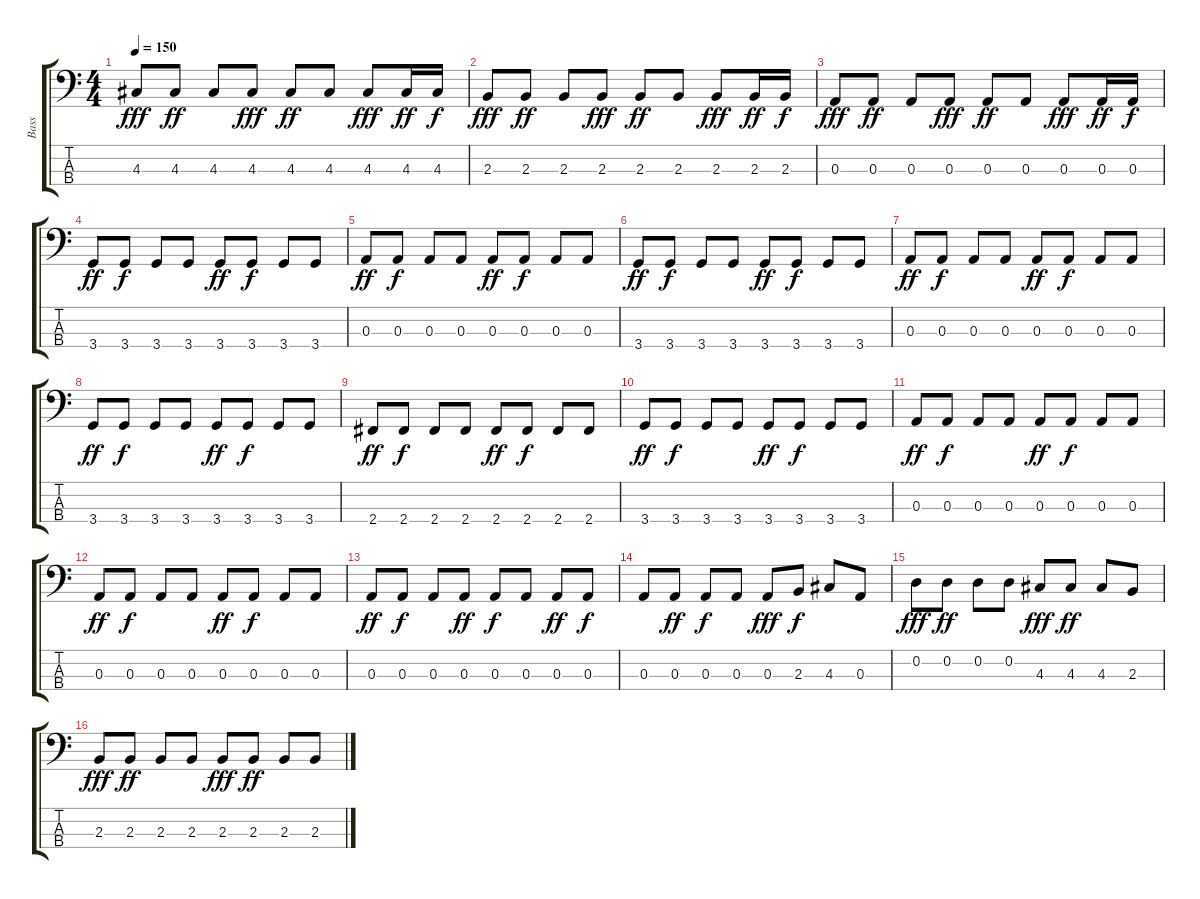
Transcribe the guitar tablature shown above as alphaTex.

\track ("Bass" "Bass") {instrument electricbasspick}
\staff {score tabs}
\tuning (G2 D2 A1 E1) {hide}
\ts (4 4)
\tempo 150
\clef f4
\ks c
4.3.8{dy fff} 4.3.8{dy ff} 4.3.8 4.3.8{dy fff} 4.3.8{dy ff} 4.3.8 4.3.8{dy fff} 4.3.16{dy ff} 4.3.16{dy f} |
2.3.8{dy fff} 2.3.8{dy ff} 2.3.8 2.3.8{dy fff} 2.3.8{dy ff} 2.3.8 2.3.8{dy fff} 2.3.16{dy ff} 2.3.16{dy f} |
0.3.8{dy fff} 0.3.8{dy ff} 0.3.8 0.3.8{dy fff} 0.3.8{dy ff} 0.3.8 0.3.8{dy fff} 0.3.16{dy ff} 0.3.16{dy f} |
3.4.8{dy ff} 3.4.8{dy f} 3.4.8 3.4.8 3.4.8{dy ff} 3.4.8{dy f} 3.4.8 3.4.8 |
0.3.8{dy ff} 0.3.8{dy f} 0.3.8 0.3.8 0.3.8{dy ff} 0.3.8{dy f} 0.3.8 0.3.8 |
3.4.8{dy ff} 3.4.8{dy f} 3.4.8 3.4.8 3.4.8{dy ff} 3.4.8{dy f} 3.4.8 3.4.8 |
0.3.8{dy ff} 0.3.8{dy f} 0.3.8 0.3.8 0.3.8{dy ff} 0.3.8{dy f} 0.3.8 0.3.8 |
3.4.8{dy ff} 3.4.8{dy f} 3.4.8 3.4.8 3.4.8{dy ff} 3.4.8{dy f} 3.4.8 3.4.8 |
2.4.8{dy ff} 2.4.8{dy f} 2.4.8 2.4.8 2.4.8{dy ff} 2.4.8{dy f} 2.4.8 2.4.8 |
3.4.8{dy ff} 3.4.8{dy f} 3.4.8 3.4.8 3.4.8{dy ff} 3.4.8{dy f} 3.4.8 3.4.8 |
0.3.8{dy ff} 0.3.8{dy f} 0.3.8 0.3.8 0.3.8{dy ff} 0.3.8{dy f} 0.3.8 0.3.8 |
0.3.8{dy ff} 0.3.8{dy f} 0.3.8 0.3.8 0.3.8{dy ff} 0.3.8{dy f} 0.3.8 0.3.8 |
0.3.8{dy ff} 0.3.8{dy f} 0.3.8 0.3.8{dy ff} 0.3.8{dy f} 0.3.8 0.3.8{dy ff} 0.3.8{dy f} |
0.3.8 0.3.8{dy ff} 0.3.8{dy f} 0.3.8 0.3.8{dy fff} 2.3.8{dy f} 4.3.8 0.3.8 |
0.2.8{dy fff} 0.2.8{dy ff} 0.2.8 0.2.8 4.3.8{dy fff} 4.3.8{dy ff} 4.3.8 2.3.8 |
2.3.8{dy fff} 2.3.8{dy ff} 2.3.8 2.3.8 2.3.8{dy fff} 2.3.8{dy ff} 2.3.8 2.3.8
